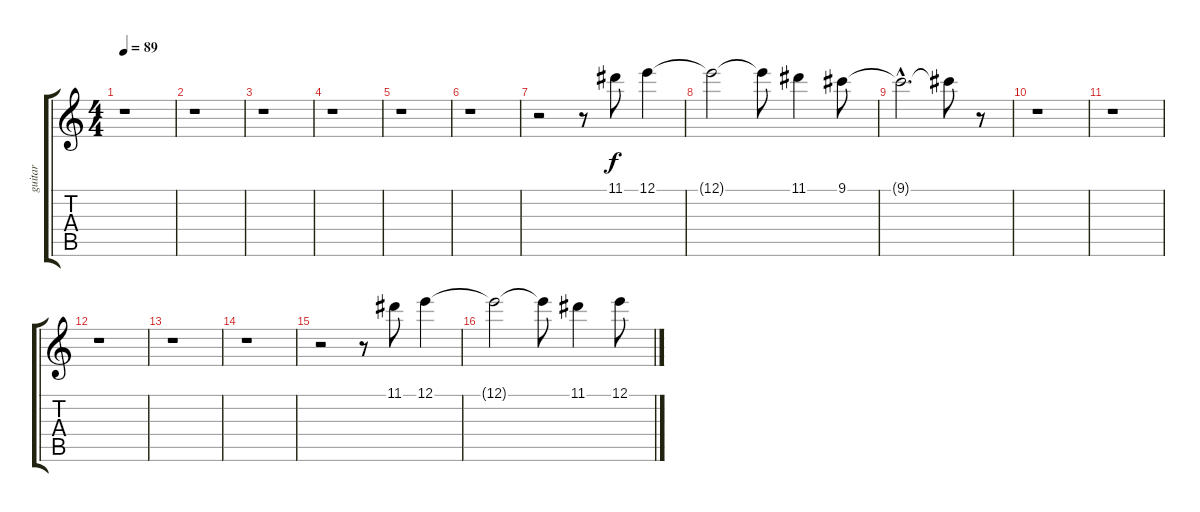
\track ("guitar" "guitar") {instrument overdrivenguitar}
\staff {score tabs}
\tuning (E4 B3 G3 D3 A2 E2) {hide}
\ts (4 4)
\tempo 89
\clef g2
\ks c
r.1{dy f instrument overdrivenguitar} |
r.1 |
r.1 |
r.1 |
r.1 |
r.1 |
r.2 r.8 11.1.8 12.1.4 |
12.1{t}.2 12.1{t}.8 11.1.4 9.1.8 |
9.1{hac t}.2{d} 9.1{t}.8 r.8 |
r.1 |
r.1 |
r.1 |
r.1 |
r.1 |
r.2 r.8 11.1.8 12.1.4 |
12.1{t}.2 12.1{t}.8 11.1.4 12.1.8
